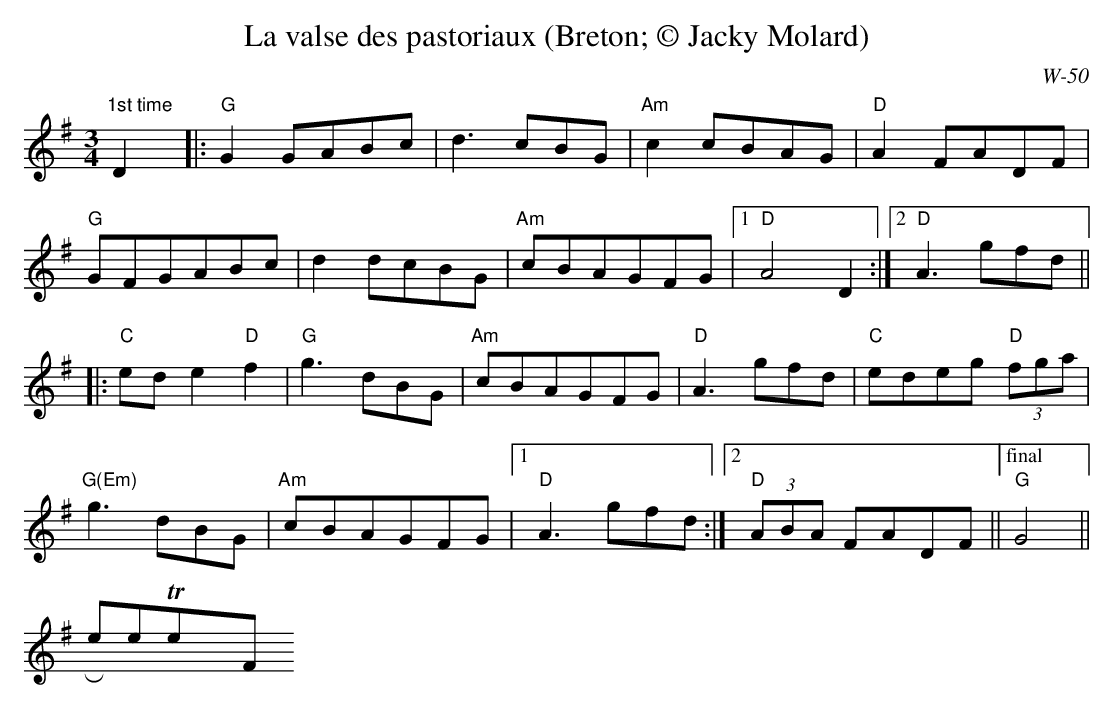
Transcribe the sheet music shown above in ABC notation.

X:1
T:La valse des pastoriaux (Breton; \251 Jacky Molard)
C:W-50
M:3/4
L:1/8                        % length of shortest note
K:G
"1st time"D2y10|:"G"G2 GABc|d3 cBG|"Am"c2 cBAG|"D"A2 FADF|
"G"GFGABc|d2 dcBG|"Am"cBAGFG|[1"D"A4D2:|[2"D"A3 gfd||
|:"C"ede2"D"f2|"G"g3dBG|"Am"cBAGFG|"D"A3gfd|"C"edeg "D"(3fga|
"G(Em)"g3 dBG|"Am"cBAGFG|[1"D"A3gfd:|[2"D"(3ABA FADF||["final""G"G4||
$RestoreTextFont
